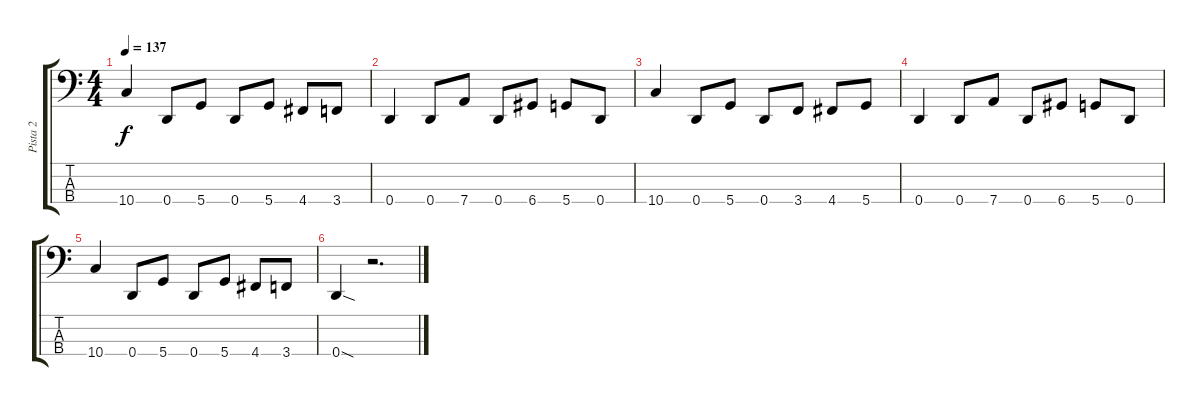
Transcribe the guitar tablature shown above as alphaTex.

\track ("Pista 2" "Pista 2") {instrument electricbassfinger}
\staff {score tabs}
\tuning (G2 D2 A1 D1) {hide}
\ts (4 4)
\tempo 137
\clef f4
\ks c
10.4.4{dy f} 0.4.8 5.4.8 0.4.8 5.4.8 4.4.8 3.4.8 |
0.4.4 0.4.8 7.4.8 0.4.8 6.4.8 5.4.8 0.4.8 |
10.4.4 0.4.8 5.4.8 0.4.8 3.4.8 4.4.8 5.4.8 |
0.4.4 0.4.8 7.4.8 0.4.8 6.4.8 5.4.8 0.4.8 |
10.4.4 0.4.8 5.4.8 0.4.8 5.4.8 4.4.8 3.4.8 |
0.4{sod}.4 r.2{d}
